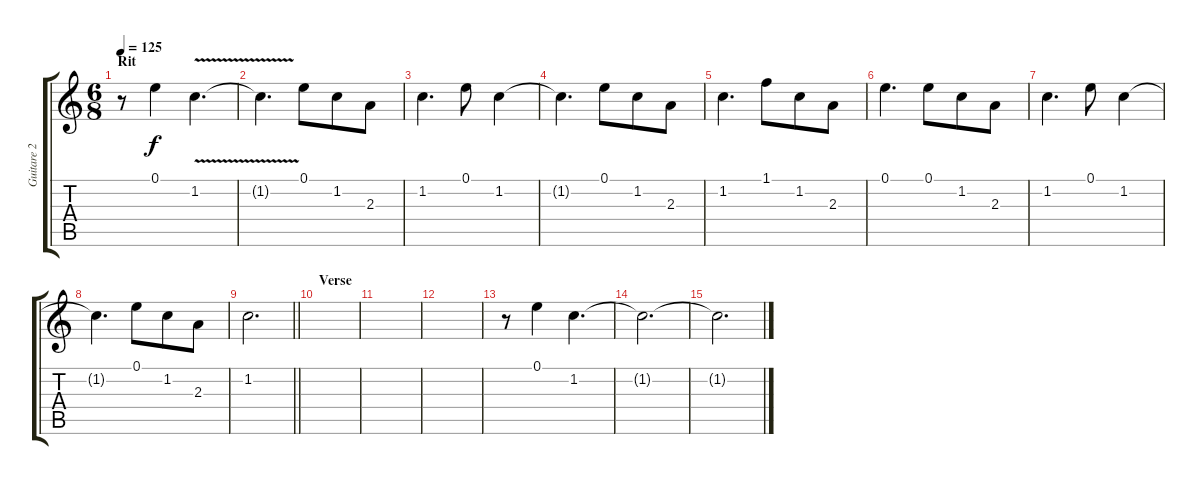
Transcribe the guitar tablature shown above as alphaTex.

\track ("Guitare 2" "Guitare 2") {instrument electricguitarclean}
\staff {score tabs}
\tuning (E4 B3 G3 D3 A2 E2) {hide}
\ts (6 8)
\section ("" "Rit")
\tempo 125
\clef g2
\ks c
r.8{dy f} 0.1.4 1.2{v}.4{d} |
1.2{t}.4{d} 0.1.8 1.2.8 2.3.8 |
1.2.4{d} 0.1.8 1.2.4 |
1.2{t}.4{d} 0.1.8 1.2.8 2.3.8 |
1.2.4{d} 1.1.8 1.2.8 2.3.8 |
0.1.4{d} 0.1.8 1.2.8 2.3.8 |
1.2.4{d} 0.1.8 1.2.4 |
1.2{t}.4{d} 0.1.8 1.2.8 2.3.8 |
\barLineRight lightlight
1.2.2{d} |
\section ("" "Verse")
|
|
|
r.8 0.1.4 1.2.4{d} |
1.2{t}.2{d} |
1.2{t}.2{d}
